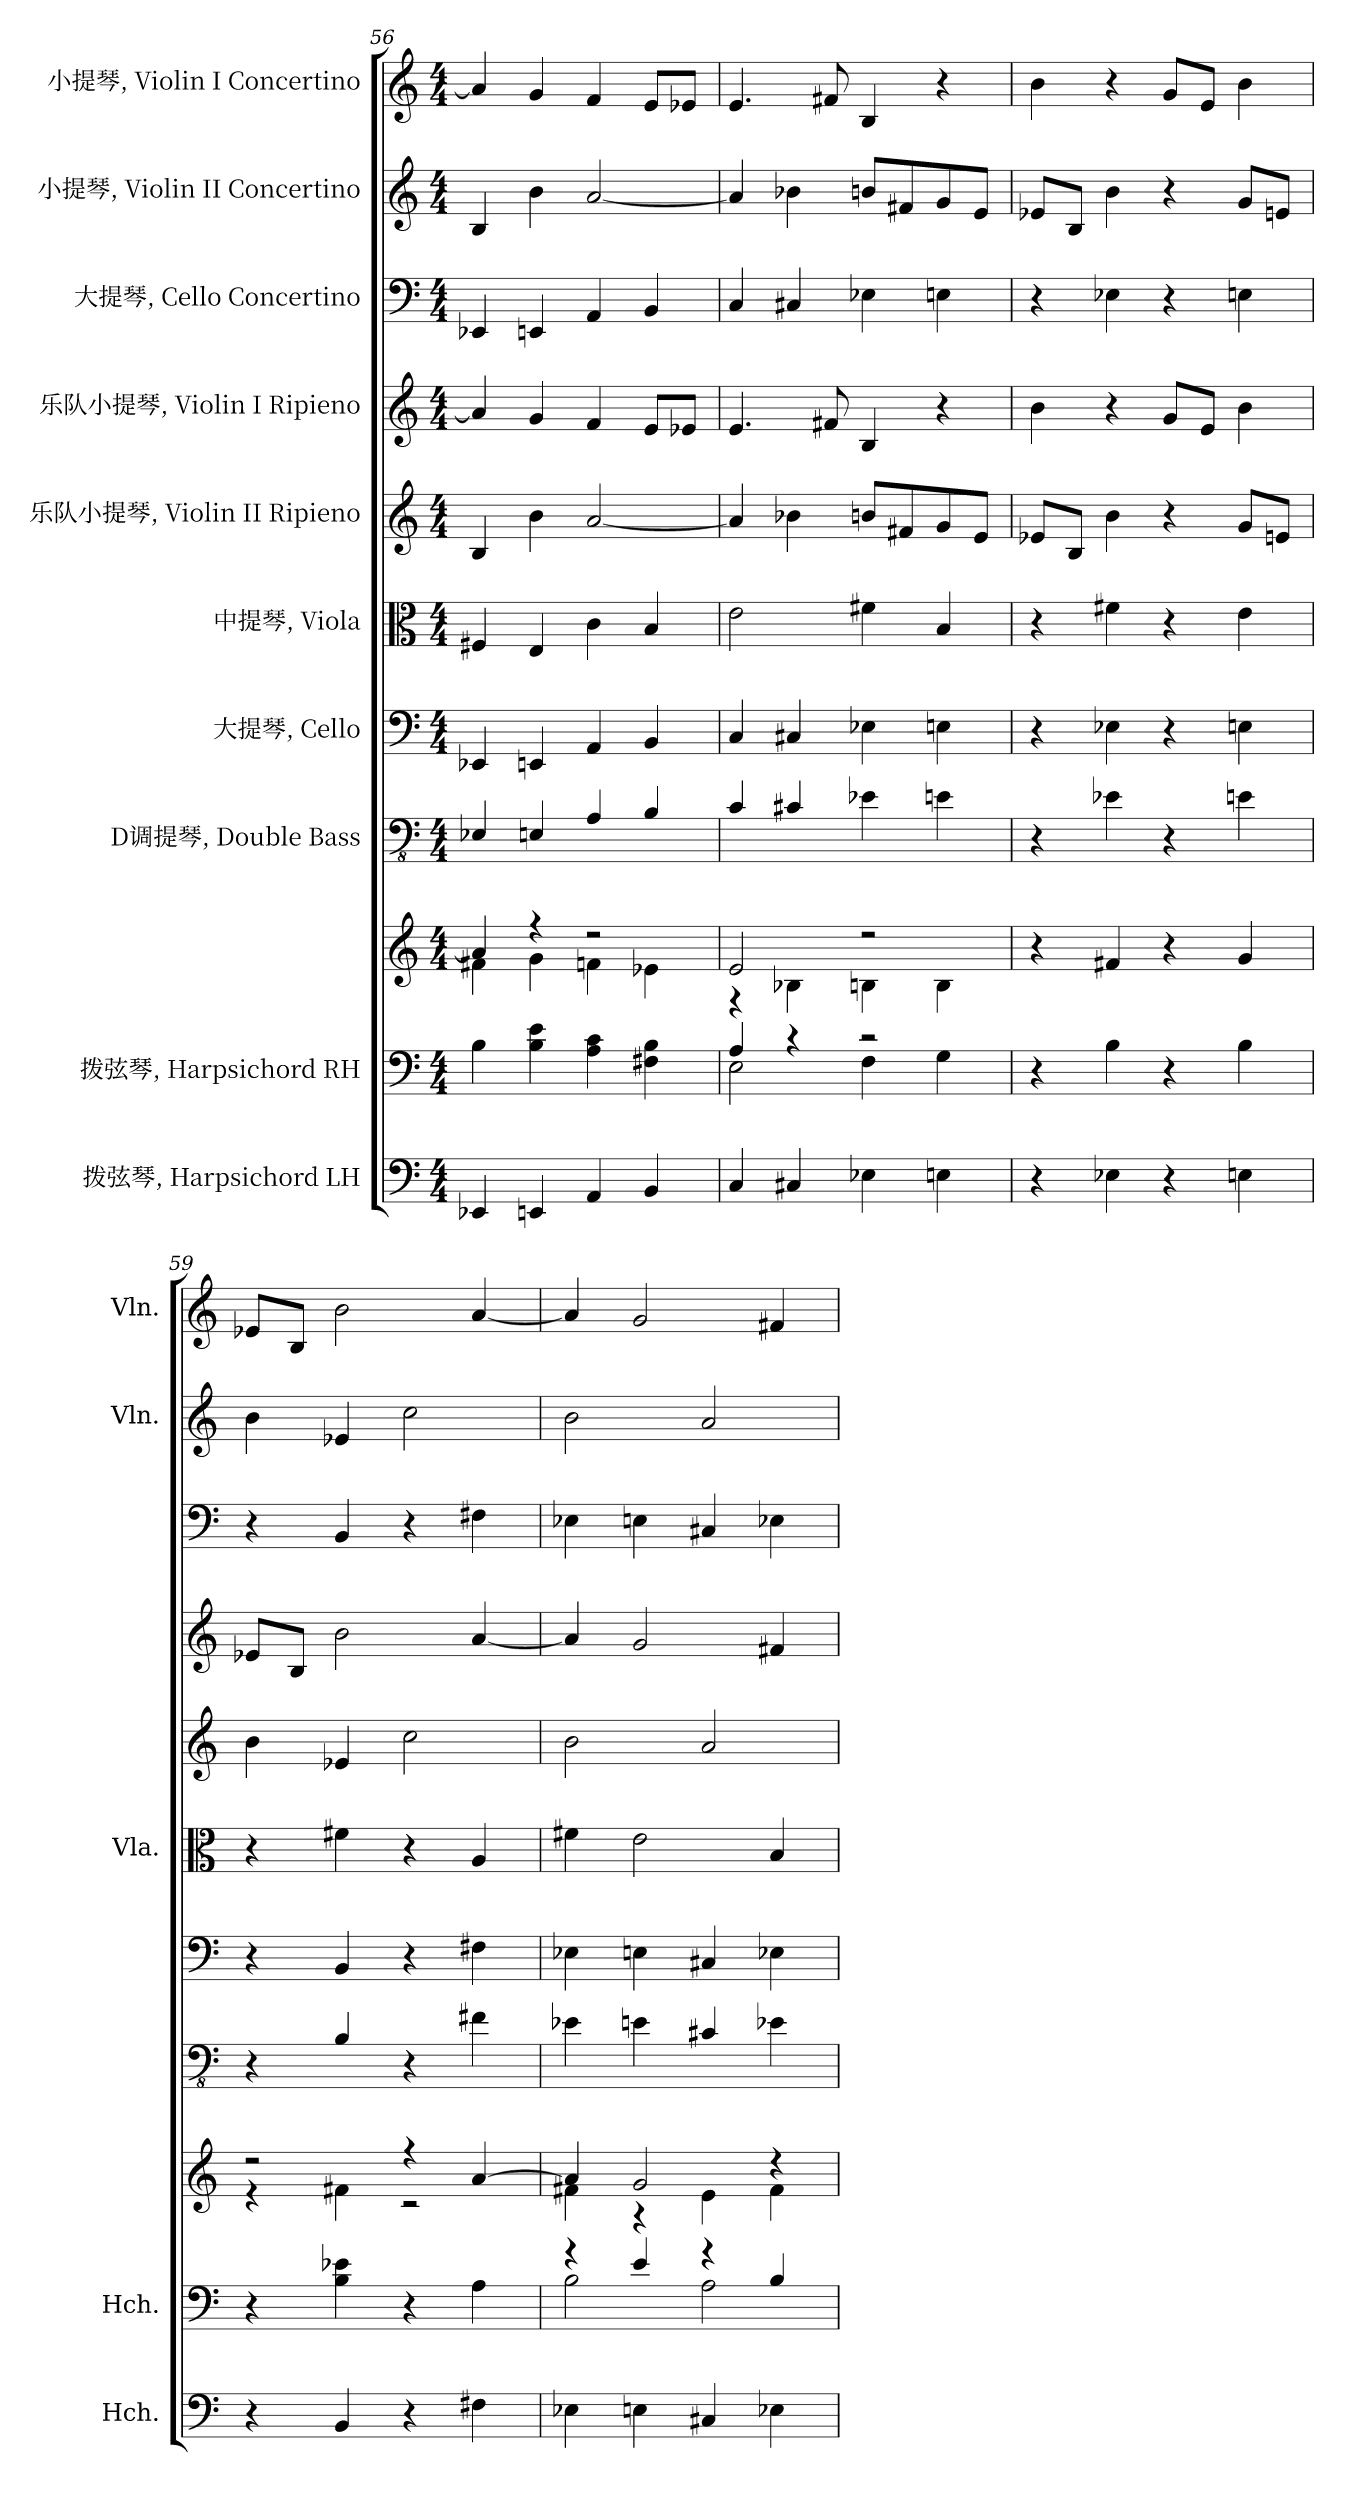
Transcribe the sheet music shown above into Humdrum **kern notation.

**kern	**kern	**kern	**kern	**kern	**kern	**kern	**kern	**kern	**kern	**kern
*part10	*part9	*part9	*part8	*part7	*part6	*part5	*part4	*part3	*part2	*part1
*staff11	*staff10	*staff9	*staff8	*staff7	*staff6	*staff5	*staff4	*staff3	*staff2	*staff1
*I"拨弦琴, Harpsichord LH	*I"拨弦琴, Harpsichord RH	*	*I"D调提琴, Double Bass	*I"大提琴, Cello	*I"中提琴, Viola	*I"乐队小提琴, Violin II Ripieno	*I"乐队小提琴, Violin I Ripieno	*I"大提琴, Cello Concertino	*I"小提琴, Violin II Concertino	*I"小提琴, Violin I Concertino
*I'Hch.	*I'Hch.	*	*	*	*I'Vla.	*	*	*	*I'Vln.	*I'Vln.
!!LO:PB:g=z
*clefF4	*clefF4	*clefG2	*clefFv4	*clefF4	*clefC3	*clefG2	*clefG2	*clefF4	*clefG2	*clefG2
*	*	*	*ITrd7c12	*	*	*	*	*	*	*
*k[]	*k[]	*k[]	*k[]	*k[]	*k[]	*k[]	*k[]	*k[]	*k[]	*k[]
*M4/4	*M4/4	*M4/4	*M4/4	*M4/4	*M4/4	*M4/4	*M4/4	*M4/4	*M4/4	*M4/4
=56	=56	=56	=56	=56	=56	=56	=56	=56	=56	=56
*	*	*^	*	*	*	*	*	*	*	*
4EE-X/	4B\	4a/]	4f#X\	4EEE-X/	4EE-X/	4F#X/	4B/	4a/]	4EE-X/	4B/	4a/]
4EEn/	4B\ 4e\	4r	4g\	4EEEn/	4EEn/	4E/	4b\	4g/	4EEn/	4b\	4g/
4AA/	4A\ 4c\	2r	4fn\	4AAA/	4AA/	4c\	[2a/	4f/	4AA/	[2a/	4f/
4BB/	4F#X\ 4B\	.	4e-X\	4BBB/	4BB/	4B/	.	8e/L	4BB/	.	8e/L
.	.	.	.	.	.	.	.	8e-X/J	.	.	8e-X/J
=57	=57	=57	=57	=57	=57	=57	=57	=57	=57	=57	=57
*	*^	*	*	*	*	*	*	*	*	*	*
4C/	4A/	2E\	2e/	4r	4CC/	4C/	2e\	4a/]	4.e/	4C/	4a/]	4.e/
4C#X/	4r	.	.	4B-X\	4CC#X/	4C#X/	.	4b-X\	.	4C#X/	4b-X\	.
.	.	.	.	.	.	.	.	.	8f#X/	.	.	8f#X/
4E-X\	2r	4F\	2r	4Bn\	4EE-X\	4E-X\	4f#X\	8bn/L	4B/	4E-X\	8bn/L	4B/
.	.	.	.	.	.	.	.	8f#X/	.	.	8f#X/	.
4En\	.	4G\	.	4B\	4EEn\	4En\	4B/	8g/	4r	4En\	8g/	4r
.	.	.	.	.	.	.	.	8e/J	.	.	8e/J	.
*	*v	*v	*	*	*	*	*	*	*	*	*	*
*	*	*v	*v	*	*	*	*	*	*	*	*
=58	=58	=58	=58	=58	=58	=58	=58	=58	=58	=58
4r	4r	4r	4r	4r	4r	8e-X/L	4b\	4r	8e-X/L	4b\
.	.	.	.	.	.	8B/J	.	.	8B/J	.
4E-X\	4B\	4f#X/	4EE-X\	4E-X\	4f#X\	4b\	4r	4E-X\	4b\	4r
4r	4r	4r	4r	4r	4r	4r	8g/L	4r	4r	8g/L
.	.	.	.	.	.	.	8e/J	.	.	8e/J
4En\	4B\	4g/	4EEn\	4En\	4e\	8g/L	4b\	4En\	8g/L	4b\
.	.	.	.	.	.	8en/J	.	.	8en/J	.
=59	=59	=59	=59	=59	=59	=59	=59	=59	=59	=59
*	*	*^	*	*	*	*	*	*	*	*
4r	4r	2r	4r	4r	4r	4r	4b\	8e-X/L	4r	4b\	8e-X/L
.	.	.	.	.	.	.	.	8B/J	.	.	8B/J
4BB/	4B\ 4e-X\	.	4f#X\	4BBB/	4BB/	4f#X\	4e-X/	2b\	4BB/	4e-X/	2b\
4r	4r	4r	2r	4r	4r	4r	2cc\	.	4r	2cc\	.
4F#X\	4A\	[4a/	.	4FF#X\	4F#X\	4A/	.	[4a/	4F#X\	.	[4a/
=60	=60	=60	=60	=60	=60	=60	=60	=60	=60	=60	=60
*	*^	*	*	*	*	*	*	*	*	*	*
4E-X\	4r	2B\	4a/]	4f#X\	4EE-X\	4E-X\	4f#X\	2b\	4a/]	4E-X\	2b\	4a/]
4En\	4e/	.	2g/	4r	4EEn\	4En\	2e\	.	2g/	4En\	.	2g/
4C#X/	4r	2A\	.	4e\	4CC#X/	4C#X/	.	2a/	.	4C#X/	2a/	.
4E-X\	4B/	.	4r	4f#\	4EE-X\	4E-X\	4B/	.	4f#X/	4E-X\	.	4f#X/
*	*v	*v	*	*	*	*	*	*	*	*	*	*
*	*	*v	*v	*	*	*	*	*	*	*	*
=	=	=	=	=	=	=	=	=	=	=
*-	*-	*-	*-	*-	*-	*-	*-	*-	*-	*-
